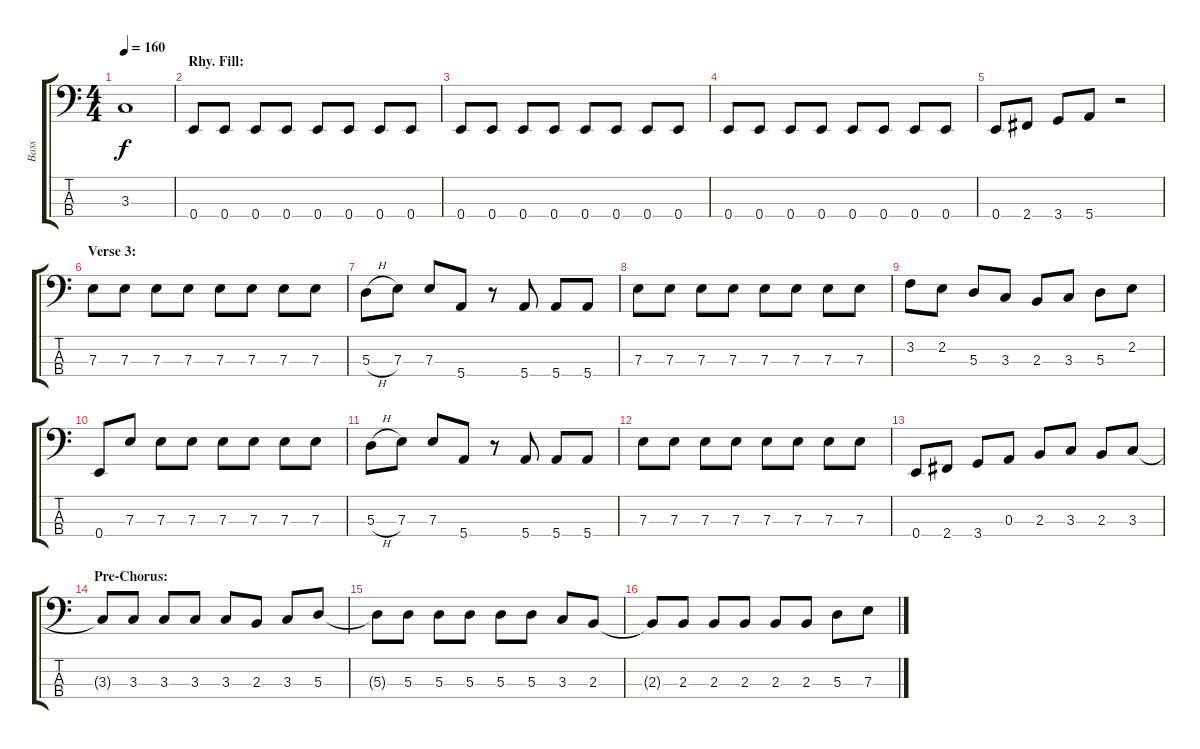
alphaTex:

\track ("Bass" "Bass") {instrument electricbasspick}
\staff {score tabs}
\tuning (G2 D2 A1 E1) {hide}
\ts (4 4)
\tempo 160
\clef f4
\ks c
3.3{t}.1{dy f} |
\section ("" "Rhy. Fill:")
0.4.8 0.4.8 0.4.8 0.4.8 0.4.8 0.4.8 0.4.8 0.4.8 |
0.4.8 0.4.8 0.4.8 0.4.8 0.4.8 0.4.8 0.4.8 0.4.8 |
0.4.8 0.4.8 0.4.8 0.4.8 0.4.8 0.4.8 0.4.8 0.4.8 |
0.4.8 2.4.8 3.4.8 5.4.8 r.2 |
\section ("" "Verse 3:")
7.3.8 7.3.8 7.3.8 7.3.8 7.3.8 7.3.8 7.3.8 7.3.8 |
5.3{h}.8 7.3.8 7.3.8 5.4.8 r.8 5.4.8 5.4.8 5.4.8 |
7.3.8 7.3.8 7.3.8 7.3.8 7.3.8 7.3.8 7.3.8 7.3.8 |
3.2.8 2.2.8 5.3.8 3.3.8 2.3.8 3.3.8 5.3.8 2.2.8 |
0.4.8 7.3.8 7.3.8 7.3.8 7.3.8 7.3.8 7.3.8 7.3.8 |
5.3{h}.8 7.3.8 7.3.8 5.4.8 r.8 5.4.8 5.4.8 5.4.8 |
7.3.8 7.3.8 7.3.8 7.3.8 7.3.8 7.3.8 7.3.8 7.3.8 |
0.4.8 2.4.8 3.4.8 0.3.8 2.3.8 3.3.8 2.3.8 3.3.8 |
\section ("" "Pre-Chorus:")
3.3{t}.8 3.3.8 3.3.8 3.3.8 3.3.8 2.3.8 3.3.8 5.3.8 |
5.3{t}.8 5.3.8 5.3.8 5.3.8 5.3.8 5.3.8 3.3.8 2.3.8 |
2.3{t}.8 2.3.8 2.3.8 2.3.8 2.3.8 2.3.8 5.3.8 7.3.8
